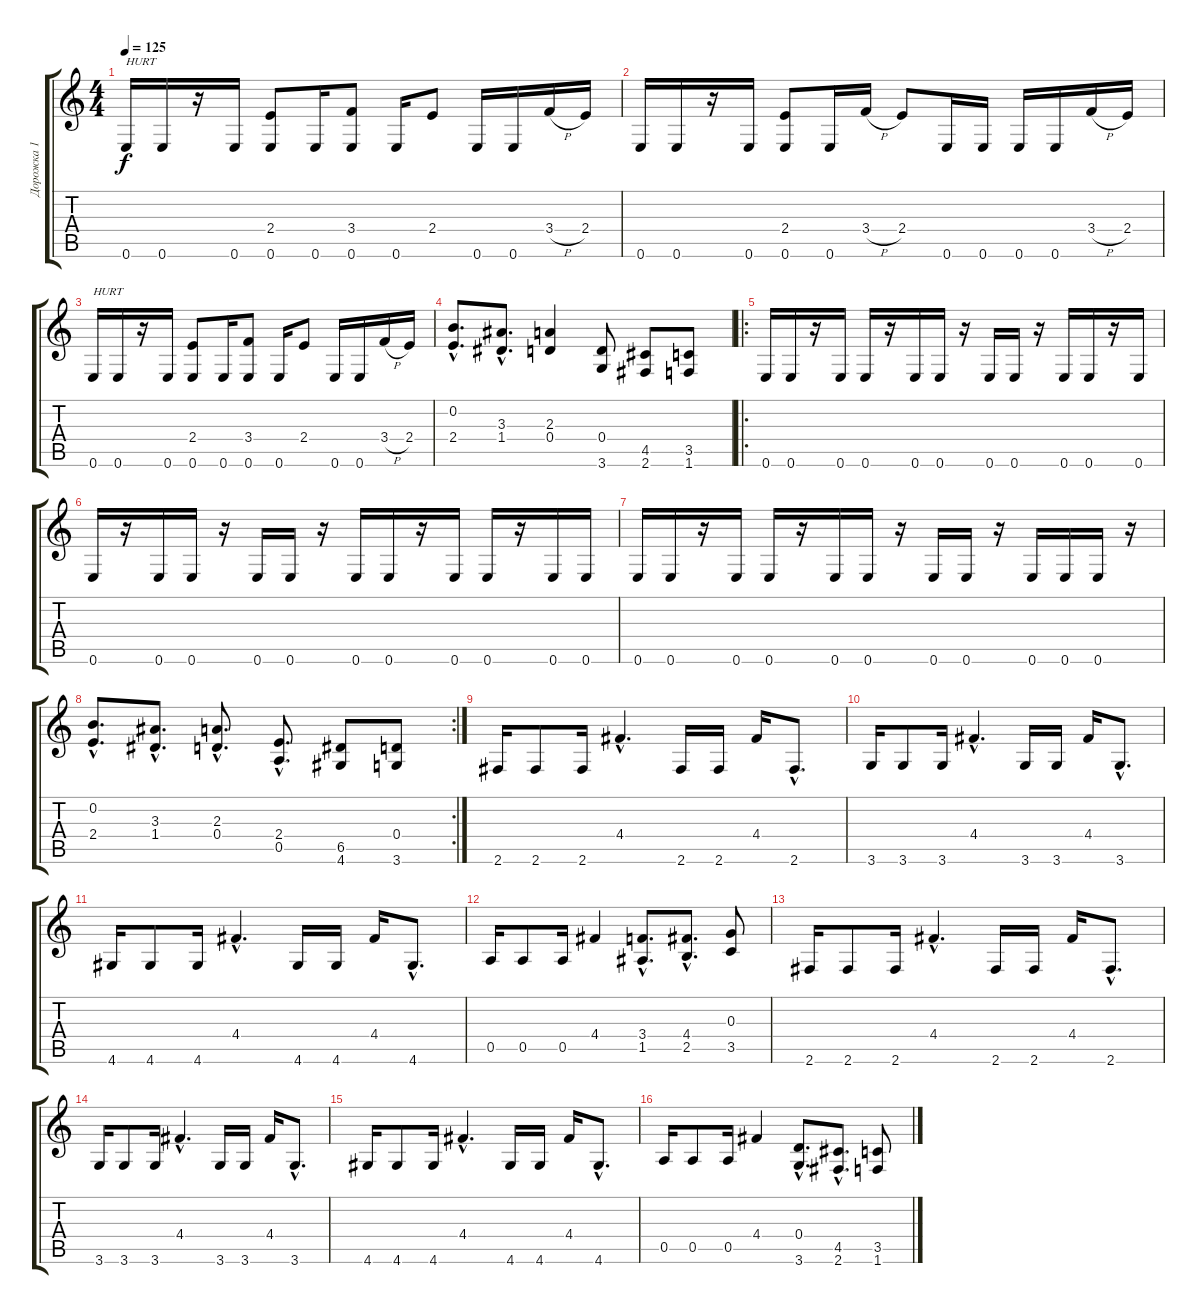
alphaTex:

\track ("Дорожка 1" "Дорожка 1") {instrument distortionguitar}
\staff {score tabs}
\tuning (E4 B3 G3 D3 A2 E2) {hide}
\ts (4 4)
\tempo 125
\clef g2
\ks c
0.6.16{txt "HURT" dy f} 0.6.16 r.16 0.6.16 (2.4 0.6).8 0.6.16 (3.4 0.6).8 0.6.16 2.4.8 0.6.16 0.6.16 3.4{h}.16 2.4.16 |
0.6.16 0.6.16 r.16 0.6.16 (2.4 0.6).8 0.6.16 3.4{h}.16 2.4.8 0.6.16 0.6.16 0.6.16 0.6.16 3.4{h}.16 2.4.16 |
0.6.16{txt "HURT"} 0.6.16 r.16 0.6.16 (2.4 0.6).8 0.6.16 (3.4 0.6).8 0.6.16 2.4.8 0.6.16 0.6.16 3.4{h}.16 2.4.16 |
(0.2{hac} 2.4{hac}).8{d} (3.3{hac} 1.4).8{d} (2.3 0.4).4 (0.4 3.6).8 (4.5 2.6).8 (3.5 1.6).8 |
\ro
0.6.16 0.6.16 r.16 0.6.16 0.6.16 r.16 0.6.16 0.6.16 r.16 0.6.16 0.6.16 r.16 0.6.16 0.6.16 r.16 0.6.16 |
0.6.16 r.16 0.6.16 0.6.16 r.16 0.6.16 0.6.16 r.16 0.6.16 0.6.16 r.16 0.6.16 0.6.16 r.16 0.6.16 0.6.16 |
0.6.16 0.6.16 r.16 0.6.16 0.6.16 r.16 0.6.16 0.6.16 r.16 0.6.16 0.6.16 r.16 0.6.16 0.6.16 0.6.16 r.16 |
\rc 2
(0.2{hac} 2.4{hac}).8{d} (3.3{hac} 1.4).8{d} (2.3{hac} 0.4{hac}).8{d} (2.4{hac} 0.5{hac}).8{d} (6.5 4.6).8 (0.4 3.6).8 |
2.6.16 2.6.8 2.6.16 4.4{hac}.4{d} 2.6.16 2.6.16 4.4.16 2.6{hac}.8{d} |
3.6.16 3.6.8 3.6.16 4.4{hac}.4{d} 3.6.16 3.6.16 4.4.16 3.6{hac}.8{d} |
4.6.16 4.6.8 4.6.16 4.4{hac}.4{d} 4.6.16 4.6.16 4.4.16 4.6{hac}.8{d} |
0.5.16 0.5.8 0.5.16 4.4.4 (3.4{hac} 1.5{hac}).8{d} (4.4{hac} 2.5{hac}).8{d} (0.3 3.5).8 |
2.6.16 2.6.8 2.6.16 4.4{hac}.4{d} 2.6.16 2.6.16 4.4.16 2.6{hac}.8{d} |
3.6.16 3.6.8 3.6.16 4.4{hac}.4{d} 3.6.16 3.6.16 4.4.16 3.6{hac}.8{d} |
4.6.16 4.6.8 4.6.16 4.4{hac}.4{d} 4.6.16 4.6.16 4.4.16 4.6{hac}.8{d} |
0.5.16 0.5.8 0.5.16 4.4.4 (0.4{hac} 3.6{hac}).8{d} (4.5{hac} 2.6{hac}).8{d} (3.5 1.6).8
